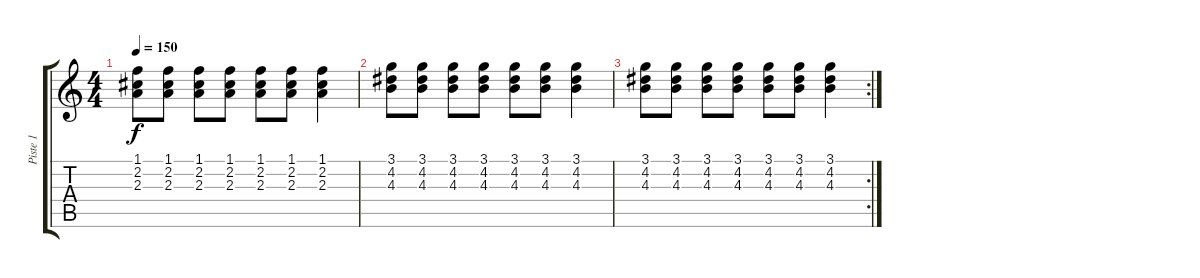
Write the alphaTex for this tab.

\track ("Piste 1" "Piste 1") {instrument electricguitarclean}
\staff {score tabs}
\tuning (E4 B3 G3 D3 A2 E2) {hide}
\ts (4 4)
\tempo 150
\clef g2
\ks c
(1.1 2.2 2.3).8{dy f} (1.1 2.2 2.3).8 (1.1 2.2 2.3).8 (1.1 2.2 2.3).8 (1.1 2.2 2.3).8 (1.1 2.2 2.3).8 (1.1 2.2 2.3).4 |
(3.1 4.2 4.3).8 (3.1 4.2 4.3).8 (3.1 4.2 4.3).8 (3.1 4.2 4.3).8 (3.1 4.2 4.3).8 (3.1 4.2 4.3).8 (3.1 4.2 4.3).4 |
\rc 2
(3.1 4.2 4.3).8 (3.1 4.2 4.3).8 (3.1 4.2 4.3).8 (3.1 4.2 4.3).8 (3.1 4.2 4.3).8 (3.1 4.2 4.3).8 (3.1 4.2 4.3).4
